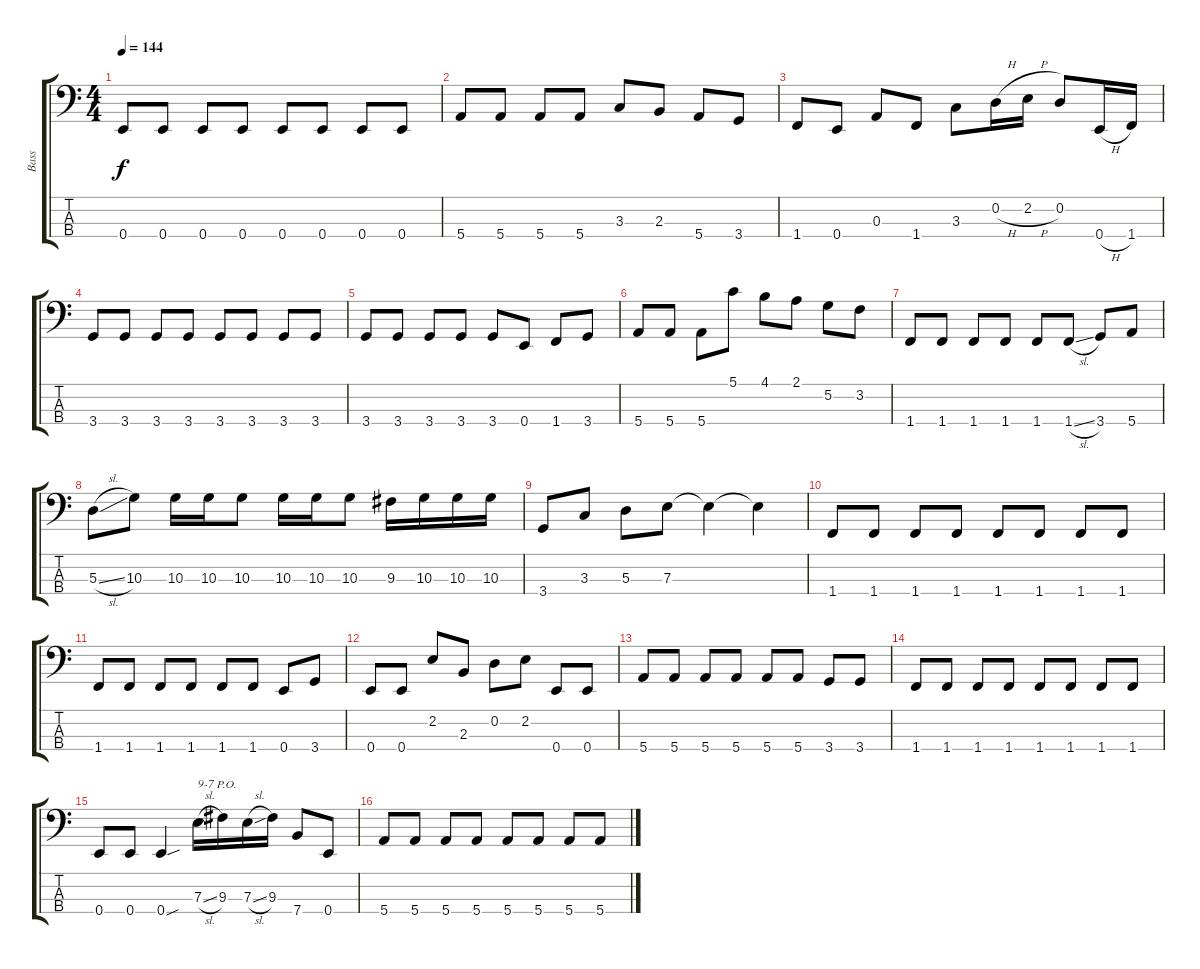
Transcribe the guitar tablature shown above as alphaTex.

\track ("Bass" "Bass") {instrument electricbasspick}
\staff {score tabs}
\tuning (G2 D2 A1 E1) {hide}
\ts (4 4)
\tempo 144
\clef f4
\ks c
0.4.8{dy f} 0.4.8 0.4.8 0.4.8 0.4.8 0.4.8 0.4.8 0.4.8 |
5.4.8 5.4.8 5.4.8 5.4.8 3.3.8 2.3.8 5.4.8 3.4.8 |
1.4.8 0.4.8 0.3.8 1.4.8 3.3.8 0.2{h}.16 2.2{h}.16 0.2.8 0.4{h}.16 1.4.16 |
3.4.8 3.4.8 3.4.8 3.4.8 3.4.8 3.4.8 3.4.8 3.4.8 |
3.4.8 3.4.8 3.4.8 3.4.8 3.4.8 0.4.8 1.4.8 3.4.8 |
5.4.8 5.4.8 5.4.8 5.1.8 4.1.8 2.1.8 5.2.8 3.2.8 |
1.4.8 1.4.8 1.4.8 1.4.8 1.4.8 1.4{sl}.8 3.4.8 5.4.8 |
5.3{sl}.8 10.3.8 10.3.16 10.3.16 10.3.8 10.3.16 10.3.16 10.3.8 9.3.16 10.3.16 10.3.16 10.3.16 |
3.4.8 3.3.8 5.3.8 7.3.8 7.3{t}.4 7.3{t}.4 |
1.4.8 1.4.8 1.4.8 1.4.8 1.4.8 1.4.8 1.4.8 1.4.8 |
1.4.8 1.4.8 1.4.8 1.4.8 1.4.8 1.4.8 0.4.8 3.4.8 |
0.4.8 0.4.8 2.2.8 2.3.8 0.2.8 2.2.8 0.4.8 0.4.8 |
5.4.8 5.4.8 5.4.8 5.4.8 5.4.8 5.4.8 3.4.8 3.4.8 |
1.4.8 1.4.8 1.4.8 1.4.8 1.4.8 1.4.8 1.4.8 1.4.8 |
0.4.8 0.4.8 0.4{sou}.4 7.3{sl}.16{txt "9-7 P.O."} 9.3.16 7.3{sl}.16 9.3.16 7.4.8 0.4.8 |
5.4.8 5.4.8 5.4.8 5.4.8 5.4.8 5.4.8 5.4.8 5.4.8
